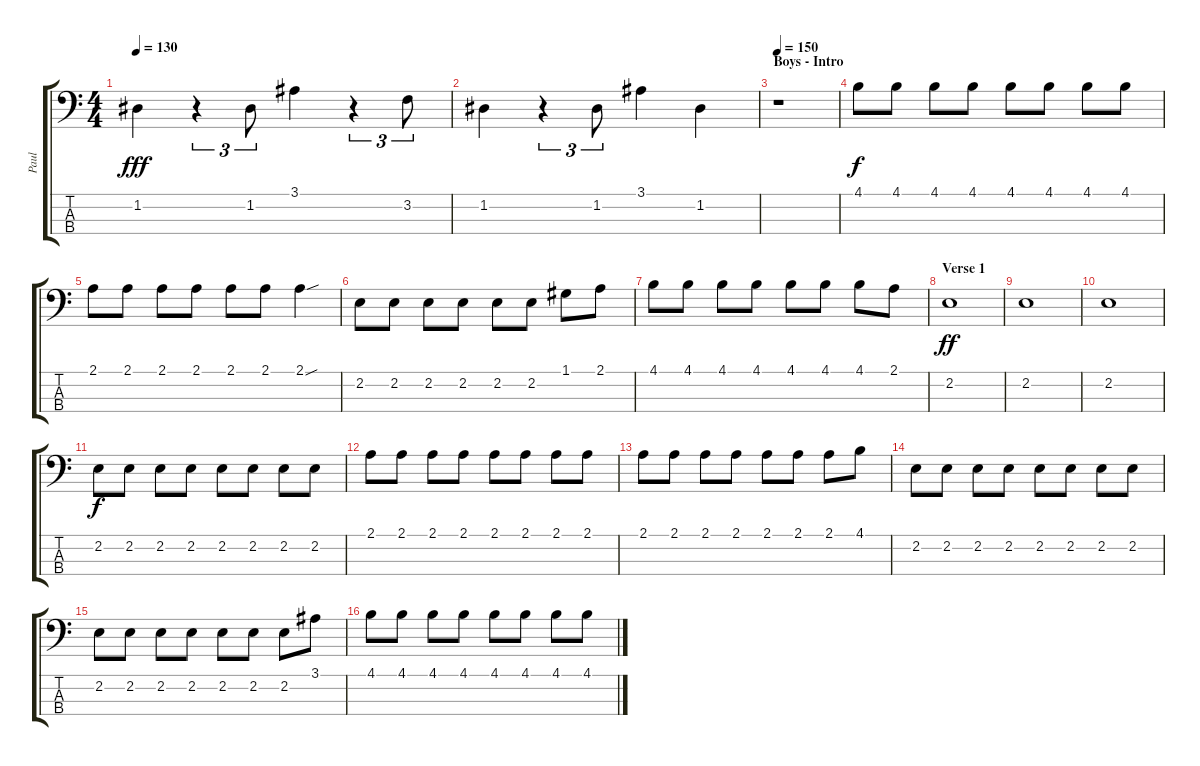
\track ("Paul" "Paul") {instrument electricbassfinger}
\staff {score tabs}
\tuning (G2 D2 A1 E1) {hide}
\ts (4 4)
\tempo 130
\clef f4
\ks c
1.2.4{dy fff} r.4{tu (3 2)} 1.2.8{tu (3 2)} 3.1.4 r.4{tu (3 2)} 3.2.8{tu (3 2)} |
1.2.4 r.4{tu (3 2)} 1.2.8{tu (3 2)} 3.1.4 1.2.4 |
\section ("" "Boys - Intro")
\tempo 150
r.1 |
4.1.8{dy f volume 15 instrument electricbassfinger} 4.1.8 4.1.8 4.1.8 4.1.8 4.1.8 4.1.8 4.1.8 |
2.1.8 2.1.8 2.1.8 2.1.8 2.1.8 2.1.8 2.1{sou}.4 |
2.2.8 2.2.8 2.2.8 2.2.8 2.2.8 2.2.8 1.1.8 2.1.8 |
4.1.8 4.1.8 4.1.8 4.1.8 4.1.8 4.1.8 4.1.8 2.1.8 |
\section ("" "Verse 1")
2.2.1{dy ff} |
2.2.1 |
2.2.1 |
2.2.8{dy f} 2.2.8 2.2.8 2.2.8 2.2.8 2.2.8 2.2.8 2.2.8 |
2.1.8 2.1.8 2.1.8 2.1.8 2.1.8 2.1.8 2.1.8 2.1.8 |
2.1.8 2.1.8 2.1.8 2.1.8 2.1.8 2.1.8 2.1.8 4.1.8 |
2.2.8 2.2.8 2.2.8 2.2.8 2.2.8 2.2.8 2.2.8 2.2.8 |
2.2.8 2.2.8 2.2.8 2.2.8 2.2.8 2.2.8 2.2.8 3.1.8 |
4.1.8 4.1.8 4.1.8 4.1.8 4.1.8 4.1.8 4.1.8 4.1.8
